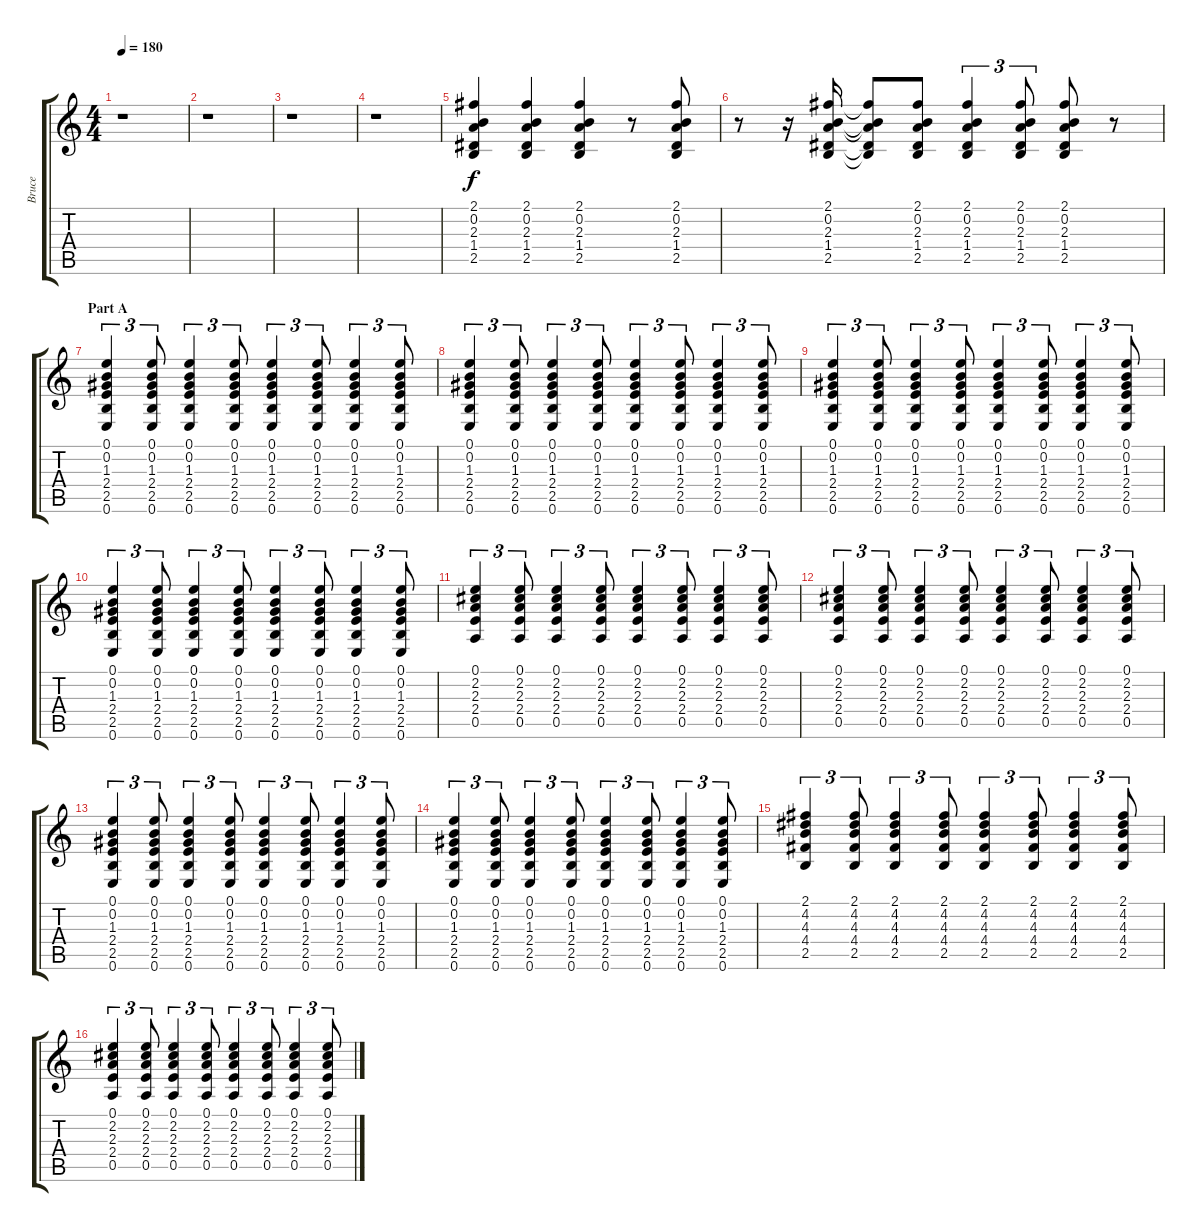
\track ("Bruce" "Bruce") {instrument electricguitarclean}
\staff {score tabs}
\tuning (E4 B3 G3 D3 A2 E2) {hide}
\ts (4 4)
\tempo 180
\clef g2
\ks c
r.1{dy f instrument electricguitarclean} |
r.1 |
r.1 |
r.1 |
(2.1 0.2 2.3 1.4 2.5).4 (2.1 0.2 2.3 1.4 2.5).4 (2.1 0.2 2.3 1.4 2.5).4 r.8 (2.1 0.2 2.3 1.4 2.5).8 |
r.8 r.16 (2.1 0.2 2.3 1.4 2.5).16 (2.1{t} 0.2{t} 2.3{t} 1.4{t} 2.5{t}).8 (2.1 0.2 2.3 1.4 2.5).8 (2.1 0.2 2.3 1.4 2.5).4{tu (3 2)} (2.1 0.2 2.3 1.4 2.5).8{tu (3 2)} (2.1 0.2 2.3 1.4 2.5).8 r.8 |
\section ("" "Part A")
(0.1 0.2 1.3 2.4 2.5 0.6).4{tu (3 2)} (0.1 0.2 1.3 2.4 2.5 0.6).8{tu (3 2)} (0.1 0.2 1.3 2.4 2.5 0.6).4{tu (3 2)} (0.1 0.2 1.3 2.4 2.5 0.6).8{tu (3 2)} (0.1 0.2 1.3 2.4 2.5 0.6).4{tu (3 2)} (0.1 0.2 1.3 2.4 2.5 0.6).8{tu (3 2)} (0.1 0.2 1.3 2.4 2.5 0.6).4{tu (3 2)} (0.1 0.2 1.3 2.4 2.5 0.6).8{tu (3 2)} |
(0.1 0.2 1.3 2.4 2.5 0.6).4{tu (3 2)} (0.1 0.2 1.3 2.4 2.5 0.6).8{tu (3 2)} (0.1 0.2 1.3 2.4 2.5 0.6).4{tu (3 2)} (0.1 0.2 1.3 2.4 2.5 0.6).8{tu (3 2)} (0.1 0.2 1.3 2.4 2.5 0.6).4{tu (3 2)} (0.1 0.2 1.3 2.4 2.5 0.6).8{tu (3 2)} (0.1 0.2 1.3 2.4 2.5 0.6).4{tu (3 2)} (0.1 0.2 1.3 2.4 2.5 0.6).8{tu (3 2)} |
(0.1 0.2 1.3 2.4 2.5 0.6).4{tu (3 2)} (0.1 0.2 1.3 2.4 2.5 0.6).8{tu (3 2)} (0.1 0.2 1.3 2.4 2.5 0.6).4{tu (3 2)} (0.1 0.2 1.3 2.4 2.5 0.6).8{tu (3 2)} (0.1 0.2 1.3 2.4 2.5 0.6).4{tu (3 2)} (0.1 0.2 1.3 2.4 2.5 0.6).8{tu (3 2)} (0.1 0.2 1.3 2.4 2.5 0.6).4{tu (3 2)} (0.1 0.2 1.3 2.4 2.5 0.6).8{tu (3 2)} |
(0.1 0.2 1.3 2.4 2.5 0.6).4{tu (3 2)} (0.1 0.2 1.3 2.4 2.5 0.6).8{tu (3 2)} (0.1 0.2 1.3 2.4 2.5 0.6).4{tu (3 2)} (0.1 0.2 1.3 2.4 2.5 0.6).8{tu (3 2)} (0.1 0.2 1.3 2.4 2.5 0.6).4{tu (3 2)} (0.1 0.2 1.3 2.4 2.5 0.6).8{tu (3 2)} (0.1 0.2 1.3 2.4 2.5 0.6).4{tu (3 2)} (0.1 0.2 1.3 2.4 2.5 0.6).8{tu (3 2)} |
(0.1 2.2 2.3 2.4 0.5).4{tu (3 2)} (0.1 2.2 2.3 2.4 0.5).8{tu (3 2)} (0.1 2.2 2.3 2.4 0.5).4{tu (3 2)} (0.1 2.2 2.3 2.4 0.5).8{tu (3 2)} (0.1 2.2 2.3 2.4 0.5).4{tu (3 2)} (0.1 2.2 2.3 2.4 0.5).8{tu (3 2)} (0.1 2.2 2.3 2.4 0.5).4{tu (3 2)} (0.1 2.2 2.3 2.4 0.5).8{tu (3 2)} |
(0.1 2.2 2.3 2.4 0.5).4{tu (3 2)} (0.1 2.2 2.3 2.4 0.5).8{tu (3 2)} (0.1 2.2 2.3 2.4 0.5).4{tu (3 2)} (0.1 2.2 2.3 2.4 0.5).8{tu (3 2)} (0.1 2.2 2.3 2.4 0.5).4{tu (3 2)} (0.1 2.2 2.3 2.4 0.5).8{tu (3 2)} (0.1 2.2 2.3 2.4 0.5).4{tu (3 2)} (0.1 2.2 2.3 2.4 0.5).8{tu (3 2)} |
(0.1 0.2 1.3 2.4 2.5 0.6).4{tu (3 2)} (0.1 0.2 1.3 2.4 2.5 0.6).8{tu (3 2)} (0.1 0.2 1.3 2.4 2.5 0.6).4{tu (3 2)} (0.1 0.2 1.3 2.4 2.5 0.6).8{tu (3 2)} (0.1 0.2 1.3 2.4 2.5 0.6).4{tu (3 2)} (0.1 0.2 1.3 2.4 2.5 0.6).8{tu (3 2)} (0.1 0.2 1.3 2.4 2.5 0.6).4{tu (3 2)} (0.1 0.2 1.3 2.4 2.5 0.6).8{tu (3 2)} |
(0.1 0.2 1.3 2.4 2.5 0.6).4{tu (3 2)} (0.1 0.2 1.3 2.4 2.5 0.6).8{tu (3 2)} (0.1 0.2 1.3 2.4 2.5 0.6).4{tu (3 2)} (0.1 0.2 1.3 2.4 2.5 0.6).8{tu (3 2)} (0.1 0.2 1.3 2.4 2.5 0.6).4{tu (3 2)} (0.1 0.2 1.3 2.4 2.5 0.6).8{tu (3 2)} (0.1 0.2 1.3 2.4 2.5 0.6).4{tu (3 2)} (0.1 0.2 1.3 2.4 2.5 0.6).8{tu (3 2)} |
(2.1 4.2 4.3 4.4 2.5).4{tu (3 2)} (2.1 4.2 4.3 4.4 2.5).8{tu (3 2)} (2.1 4.2 4.3 4.4 2.5).4{tu (3 2)} (2.1 4.2 4.3 4.4 2.5).8{tu (3 2)} (2.1 4.2 4.3 4.4 2.5).4{tu (3 2)} (2.1 4.2 4.3 4.4 2.5).8{tu (3 2)} (2.1 4.2 4.3 4.4 2.5).4{tu (3 2)} (2.1 4.2 4.3 4.4 2.5).8{tu (3 2)} |
(0.1 2.2 2.3 2.4 0.5).4{tu (3 2)} (0.1 2.2 2.3 2.4 0.5).8{tu (3 2)} (0.1 2.2 2.3 2.4 0.5).4{tu (3 2)} (0.1 2.2 2.3 2.4 0.5).8{tu (3 2)} (0.1 2.2 2.3 2.4 0.5).4{tu (3 2)} (0.1 2.2 2.3 2.4 0.5).8{tu (3 2)} (0.1 2.2 2.3 2.4 0.5).4{tu (3 2)} (0.1 2.2 2.3 2.4 0.5).8{tu (3 2)}
